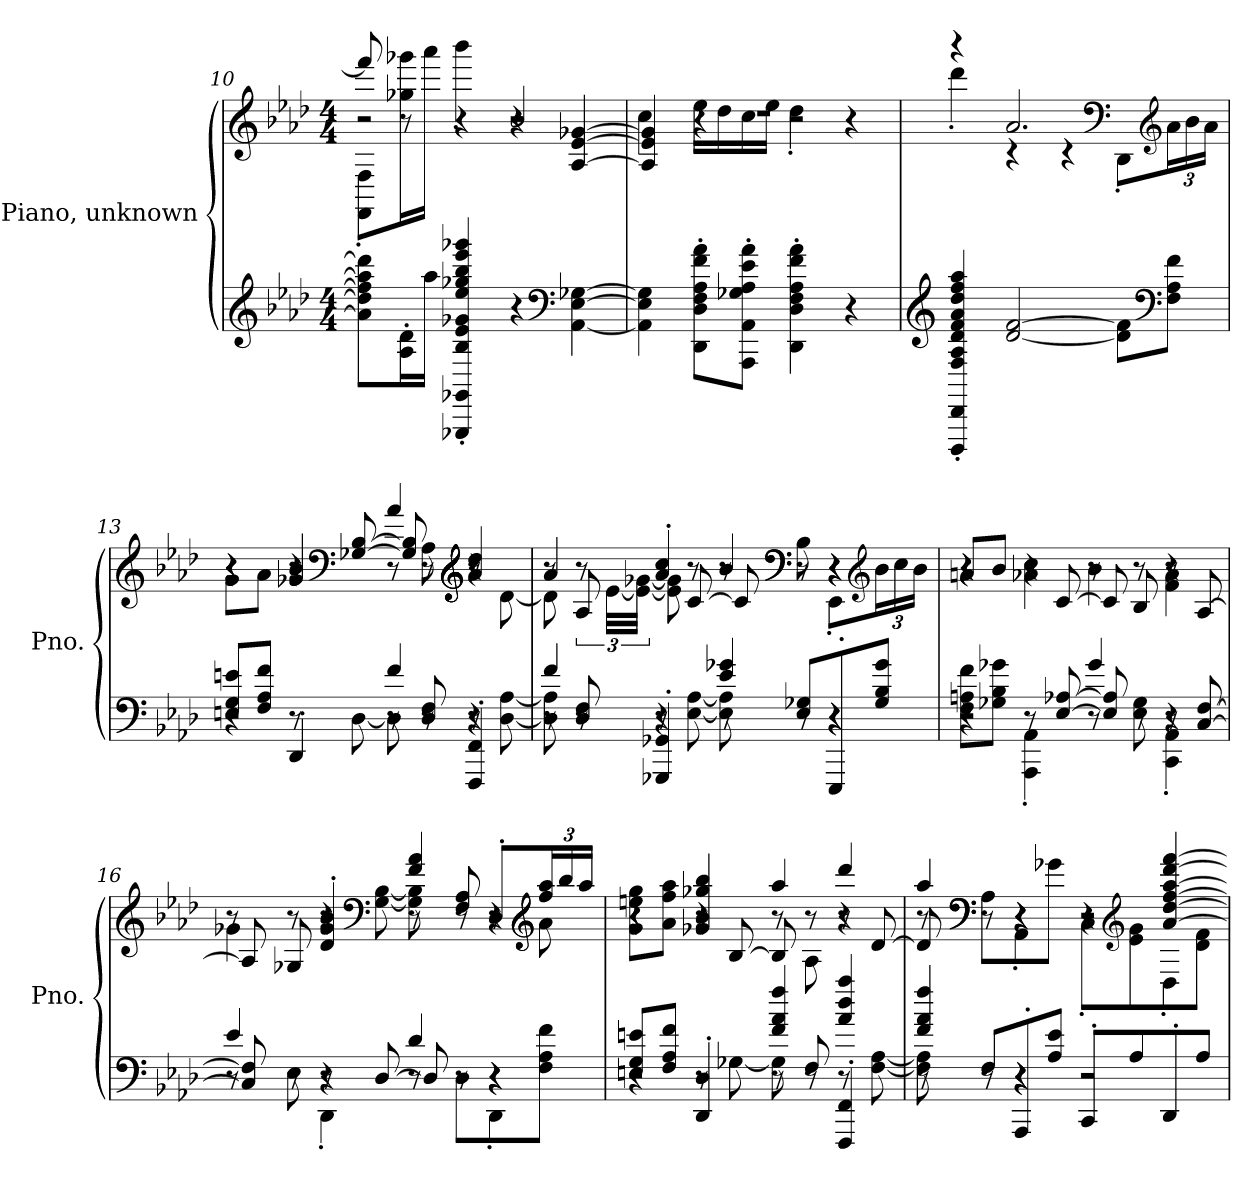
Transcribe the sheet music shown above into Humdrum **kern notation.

**kern	**kern
*part1	*part1
*staff2	*staff1
*I"Piano, unknown	*
*I'Pno.	*
*clefG2	*clefG2
*k[b-e-a-d-]	*k[b-e-a-d-]
*M4/4	*M4/4
=10	=10
*	*^
*	*	*^
8a-\] 8dd-\] 8ff\] 8aa-\] 8ddd-\]L	8fff/]	8FF\' 8F\'L	2r
16A-\' 16d-\'L	8r	16gg-X\ 16ggg-X\L	.
16aa-\JJ	.	16aaa-\JJ	.
4GGG-X/' 4GG-X/' 4B-/' 4e-/' 4g-X/' 4ee-/' 4gg-X/' 4bb-/' 4eee-/' 4ggg-X/'	4r	4bbb-'\	.
4r	2b-/	2r	4r
*clefF4	*	*	*
[4AA-\ [4E-\ [4G-X\	.	.	[4A-/ [4e-/ [4g-X/
=11	=11	=11	=11
4AA-\] 4E-\] 4G-\]	1r	4cc\	4A-/] 4e-/] 4g-/]
8DD-\' 8D-\' 8F\' 8A-\' 8f\' 8a-\'L	.	16ee-\LL	4r
.	.	16dd-\	.
8AAA-\' 8AA-\' 8G-X\' 8A-\' 8e-\' 8a-\'J	.	16cc\	.
.	.	16ee-\JJ	.
4DD-\' 4D-\' 4F\' 4A-\' 4f\' 4a-\'	.	4dd-'\	2r
4r	.	4r	.
*	*v	*v	*v
!!LO:LB:g=z
=12	=12
*clefG2	*
*	*^
4DDD-/' 4DD-/' 4F/' 4A-/' 4d-/' 4f/' 4a-/' 4dd-/' 4ff/' 4aa-/'	4r	4ddd-'\
[2d-/ [2f/	2.a-/	4r
.	.	4r
*	*clefF4	*
8d-\] 8f\]L	.	8DD-'\L
*clefF4	*clefG2	*
*	*	*Xbrackettup
8F\ 8A-\ 8f\J	.	24a-\L
.	.	24b-\
.	.	24a-\JJ
=13	=13	=13
*^	*	*^
*	*^	*	*	*
2r	4r	8En/ 8G/ 8en/L	4r	8g\L	4r
.	.	8F/ 8A-/ 8f/J	.	8a-\J	.
.	8r	4DD-'/	4g-X/ 4b-/	4r	8r
*	*	*	*clefF4	*	*
.	[8D-\	.	.	.	[8G-X/ [8B-/
4f/	8D-\]	8r	4a-/	8r	8G-/] 8B-/]
.	8r	8D-/ 8F/	.	8A-\	8r
*	*	*	*clefG2	*	*
4r	8r	4FFF/' 4FF/'	4a-/ 4dd-/	8r	4r
.	[8D-\ [8A-\	.	.	[8d-\	.
!!LO:PB:g=z	!!	!!
=14	=14	=14	=14	=14	=14
4f/	8D-\] 8A-\]	8r	4a-/	8d-\]	8r
*	*	*	*	*brackettup	*
.	8r	8D-/ 8F/	.	12r	8A-/
.	.	.	.	[48e-\LLL	.
.	.	.	.	48e-\_ [48g-X\JJJ	.
4r	8r	4GGG-X/' 4GG-X/'	4a-/' 4cc/'	8e-\] 8g-\]	8r
.	[8E-\ [8A-\	.	.	8r	[8c/
4e-/ 4g-X/	8E-\] 8A-\]	8r	4b-/	8r	8c/]
*	*	*	*clefF4	*	*
.	8r	8E-/ 8G-X/L	.	8B-\	8r
4r	4r	8EEE-'/	4r	8EE-'\L	4r
*	*	*	*clefG2	*	*
*	*	*	*	*Xbrackettup	*
.	.	8G-/ 8B-/ 8g-/J	.	24b-\L	.
.	.	.	.	24cc\	.
.	.	.	.	24b-\JJ	.
=15	=15	=15	=15	=15	=15
2r	8F\ 8An\ 8f\L	4r	8an/L	4r	4r
.	8G-X\ 8B-\ 8g-X\J	.	8b-/J	.	.
.	4AAA-\' 4AA-\'	8r	4r	4a-X\ 4cc\	8r
.	.	[8E-/ [8A-X/	.	.	[8c/
4g-/	8r	8E-/] 8A-/]	8r	4b-\	8c/]
.	8E-\ 8G-\	8r	8B-/	.	8r
4r	4CC\' 4AA-\'	8r	4r	4f\ 4a-\	8r
.	.	[8C/ [8F/	.	.	[8A-/
!!LO:LB:g=z	!!	!!
=16	=16	=16	=16	=16	=16
4e-/	8r	8C/] 8F/]	8r	4g-X\	8A-/]
.	8E-\	8r	8G-X/	.	8r
4r	4DD-'\	8r	4d-/' 4g-/' 4b-/'	8r	4r
*	*	*	*clefF4	*	*
.	.	[8D-/	.	[8G-\ [8B-\	.
4d-/	8r	8D-/]	8r	8G-\] 8B-\]	4f/ 4a-/
.	8D-\L	8r	8F/ 8A-/	8r	.
4r	8DD-'\	4r	8D-'/L	8r	4r
*	*	*	*clefG2	*	*
.	8F\ 8A-\ 8f\J	.	24ff/ 24aa-/L	8a-\	.
.	.	.	24bb-/	.	.
.	.	.	24aa-/JJ	.	.
=17	=17	=17	=17	=17	=17
2r	4r	8En/ 8G/ 8en/L	4r	8g\ 8een\ 8gg\L	4r
.	.	8F/ 8A-/ 8f/J	.	8a-\ 8ff\ 8aa-\J	.
.	8r	4DD-/' 4D-/'	4g-X/ 4b-/ 4gg-X/ 4bb-/	4r	8r
.	[8G-X\	.	.	.	[8B-/
4f/ 4a-/ 4ff/	8G-\]	8r	4aa-/	8r	8B-/]
.	8r	8F/	.	8A-\	8r
4a-/ 4dd-/ 4aa-/	8r	4FFF/' 4FF/'	4ddd-/	4r	8r
.	[8F\ [8A-\	.	.	.	[8d-/
!!LO:LB:g=z	!!	!!
=18	=18	=18	=18	=18	=18
4f/ 4a-/ 4ff/	8F\] 8A-\]	8r	4aa-/	8r	8d-/]
*	*	*	*clefF4	*	*
.	8r	8F/L	.	8A-\L	8r
4r	4r	8AAA-'/	4r	8AA-'\	4r
.	.	8A-/ 8e-/J	.	8g-X\J	.
2r	2r	8CC'/L	4r	8C'\L	2r
*	*	*	*clefG2	*	*
.	.	8A-/	.	8e-\ 8g-\	.
.	.	8DD-'/	[4a-/ [4dd-/ [4ff/ [4aa-/ [4ddd-/ [4fff/	8D-'\	.
.	.	8A-/J	.	8d-\ 8f\J	.
*v	*v	*v	*	*	*
*	*v	*v	*v
=	=
*-	*-
